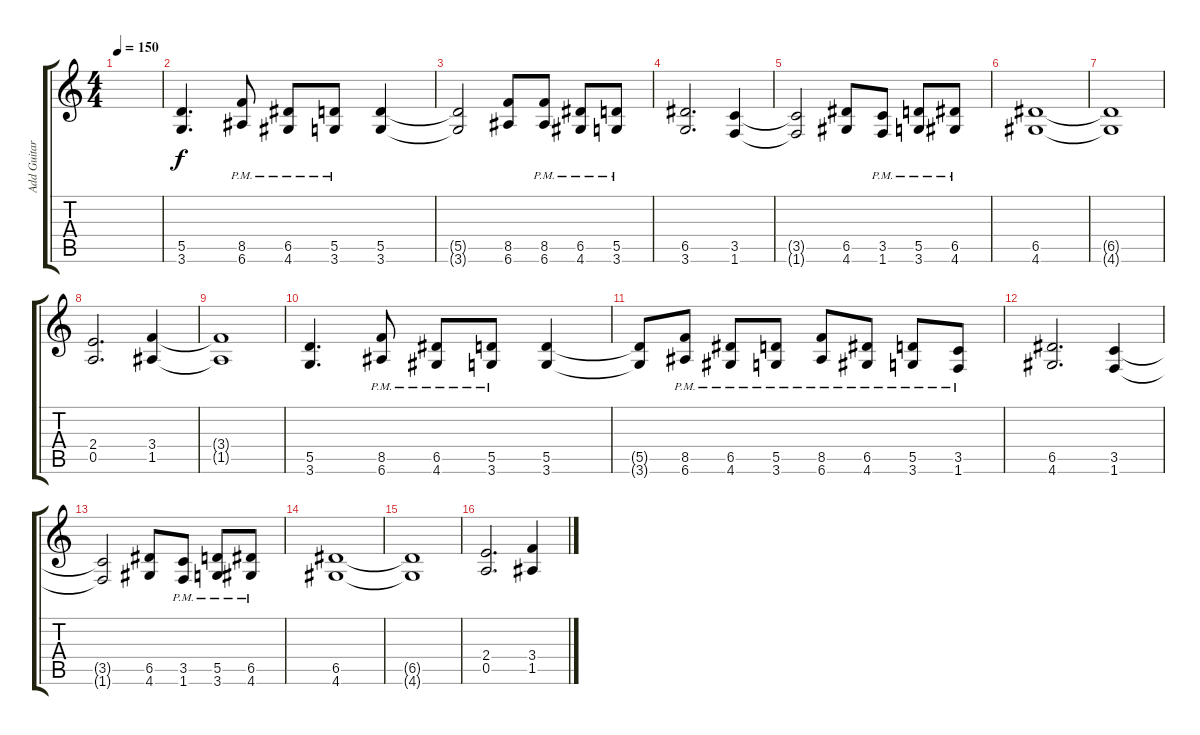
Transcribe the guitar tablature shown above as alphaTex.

\track ("Add Guitarra" "Add Guitar") {instrument distortionguitar}
\staff {score tabs}
\tuning (E4 B3 G3 D3 A2 E2) {hide}
\ts (4 4)
\tempo 150
\clef g2
\ks c
|
(5.5 3.6).4{d} (8.5{pm} 6.6{pm}).8 (6.5{pm} 4.6{pm}).8 (5.5{pm} 3.6{pm}).8 (5.5 3.6).4 |
(5.5{t} 3.6{t}).2 (8.5 6.6).8 (8.5{pm} 6.6{pm}).8 (6.5{pm} 4.6{pm}).8 (5.5{pm} 3.6{pm}).8 |
(6.5 3.6).2{d} (3.5 1.6).4 |
(3.5{t} 1.6{t}).2 (6.5 4.6).8 (3.5{pm} 1.6{pm}).8 (5.5{pm} 3.6{pm}).8 (6.5{pm} 4.6{pm}).8 |
(6.5 4.6).1 |
(6.5{t} 4.6{t}).1 |
(2.4 0.5).2{d} (3.4 1.5).4 |
(3.4{t} 1.5{t}).1 |
(5.5 3.6).4{d} (8.5{pm} 6.6{pm}).8 (6.5{pm} 4.6{pm}).8 (5.5{pm} 3.6{pm}).8 (5.5 3.6).4 |
(5.5{t} 3.6{t}).8 (8.5{pm} 6.6{pm}).8 (6.5{pm} 4.6{pm}).8 (5.5{pm} 3.6{pm}).8 (8.5{pm} 6.6{pm}).8 (6.5{pm} 4.6{pm}).8 (5.5{pm} 3.6{pm}).8 (3.5{pm} 1.6{pm}).8 |
(6.5 4.6).2{d} (3.5 1.6).4 |
(3.5{t} 1.6{t}).2 (6.5 4.6).8 (3.5{pm} 1.6{pm}).8 (5.5{pm} 3.6{pm}).8 (6.5{pm} 4.6{pm}).8 |
(6.5 4.6).1 |
(6.5{t} 4.6{t}).1 |
(2.4 0.5).2{d} (3.4 1.5).4
